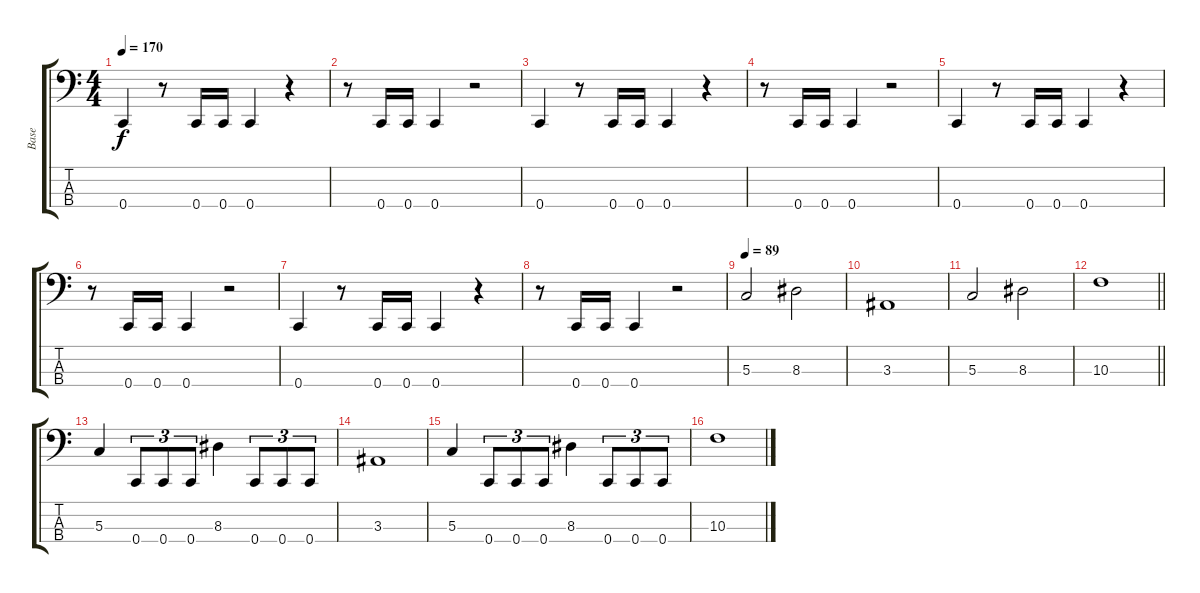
\track ("Base" "Base") {instrument electricbassfinger}
\staff {score tabs}
\tuning (F2 C2 G1 C1) {hide}
\ts (4 4)
\tempo 170
\clef f4
\ks c
0.4.4{dy f} r.8 0.4.16 0.4.16 0.4.4 r.4 |
r.8 0.4.16 0.4.16 0.4.4 r.2 |
0.4.4 r.8 0.4.16 0.4.16 0.4.4 r.4 |
r.8 0.4.16 0.4.16 0.4.4 r.2 |
0.4.4 r.8 0.4.16 0.4.16 0.4.4 r.4 |
r.8 0.4.16 0.4.16 0.4.4 r.2 |
0.4.4 r.8 0.4.16 0.4.16 0.4.4 r.4 |
r.8 0.4.16 0.4.16 0.4.4 r.2 |
\tempo 89
5.3.2 8.3.2 |
3.3.1 |
5.3.2 8.3.2 |
\barLineRight lightlight
10.3.1 |
5.3.4 0.4.8{tu (3 2)} 0.4.8{tu (3 2)} 0.4.8{tu (3 2)} 8.3.4 0.4.8{tu (3 2)} 0.4.8{tu (3 2)} 0.4.8{tu (3 2)} |
3.3.1 |
5.3.4 0.4.8{tu (3 2)} 0.4.8{tu (3 2)} 0.4.8{tu (3 2)} 8.3.4 0.4.8{tu (3 2)} 0.4.8{tu (3 2)} 0.4.8{tu (3 2)} |
10.3.1
